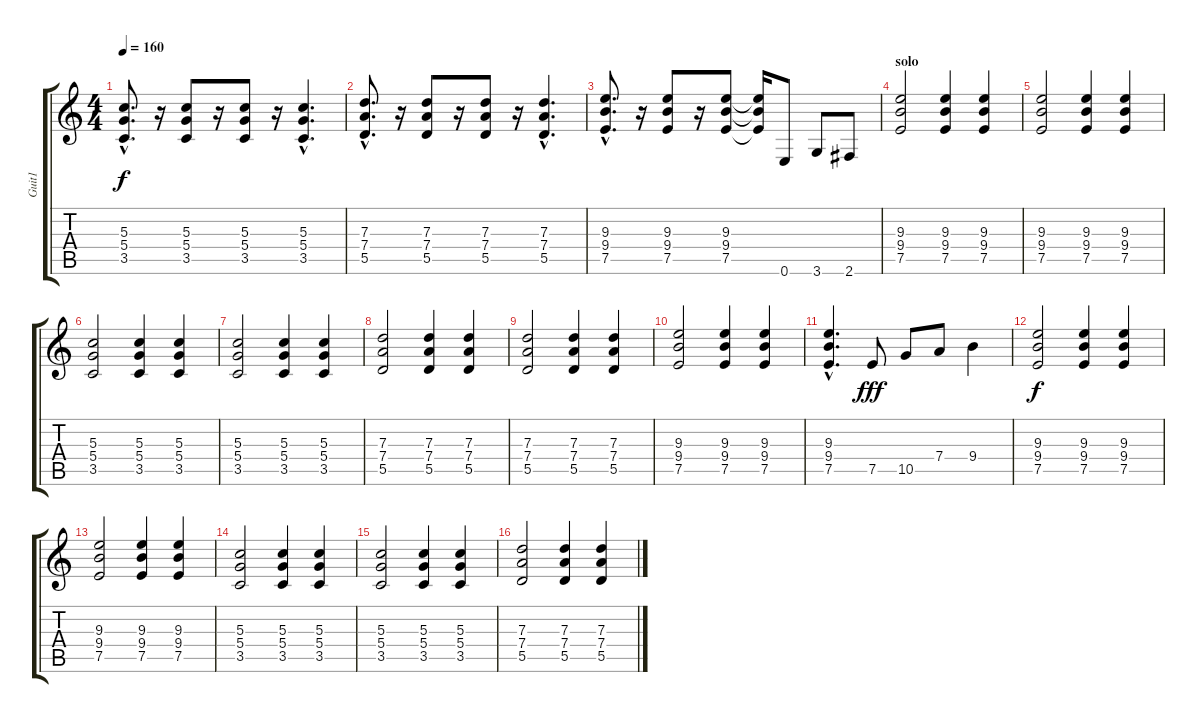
\track ("Guit1" "Guit1") {instrument electricguitarclean}
\staff {score tabs}
\tuning (E4 B3 G3 D3 A2 E2) {hide}
\ts (4 4)
\tempo 160
\clef g2
\ks c
(5.3{hac} 5.4{hac} 3.5{hac}).8{d dy f} r.16 (5.3 5.4 3.5).8 r.16 (5.3 5.4 3.5).8 r.16 (5.3{hac} 5.4{hac} 3.5{hac}).4{d} |
(7.3{hac} 7.4{hac} 5.5{hac}).8{d} r.16 (7.3 7.4 5.5).8 r.16 (7.3 7.4 5.5).8 r.16 (7.3{hac} 7.4{hac} 5.5{hac}).4{d} |
(9.3{hac} 9.4{hac} 7.5{hac}).8{d} r.16 (9.3 9.4 7.5).8 r.16 (9.3 9.4 7.5).8 (9.3{t} 9.4{t} 7.5{t}).16 0.6.8 3.6.8 2.6.8 |
\section ("" "solo")
(9.3 9.4 7.5).2{instrument overdrivenguitar} (9.3 9.4 7.5).4 (9.3 9.4 7.5).4 |
(9.3 9.4 7.5).2 (9.3 9.4 7.5).4 (9.3 9.4 7.5).4 |
(5.3 5.4 3.5).2 (5.3 5.4 3.5).4 (5.3 5.4 3.5).4 |
(5.3 5.4 3.5).2 (5.3 5.4 3.5).4 (5.3 5.4 3.5).4 |
(7.3 7.4 5.5).2 (7.3 7.4 5.5).4 (7.3 7.4 5.5).4 |
(7.3 7.4 5.5).2 (7.3 7.4 5.5).4 (7.3 7.4 5.5).4 |
(9.3 9.4 7.5).2 (9.3 9.4 7.5).4 (9.3 9.4 7.5).4 |
(9.3{hac} 9.4{hac} 7.5{hac}).4{d} 7.5.8{dy fff} 10.5.8 7.4.8 9.4.4 |
(9.3 9.4 7.5).2{dy f instrument overdrivenguitar} (9.3 9.4 7.5).4 (9.3 9.4 7.5).4 |
(9.3 9.4 7.5).2 (9.3 9.4 7.5).4 (9.3 9.4 7.5).4 |
(5.3 5.4 3.5).2 (5.3 5.4 3.5).4 (5.3 5.4 3.5).4 |
(5.3 5.4 3.5).2 (5.3 5.4 3.5).4 (5.3 5.4 3.5).4 |
(7.3 7.4 5.5).2 (7.3 7.4 5.5).4 (7.3 7.4 5.5).4
